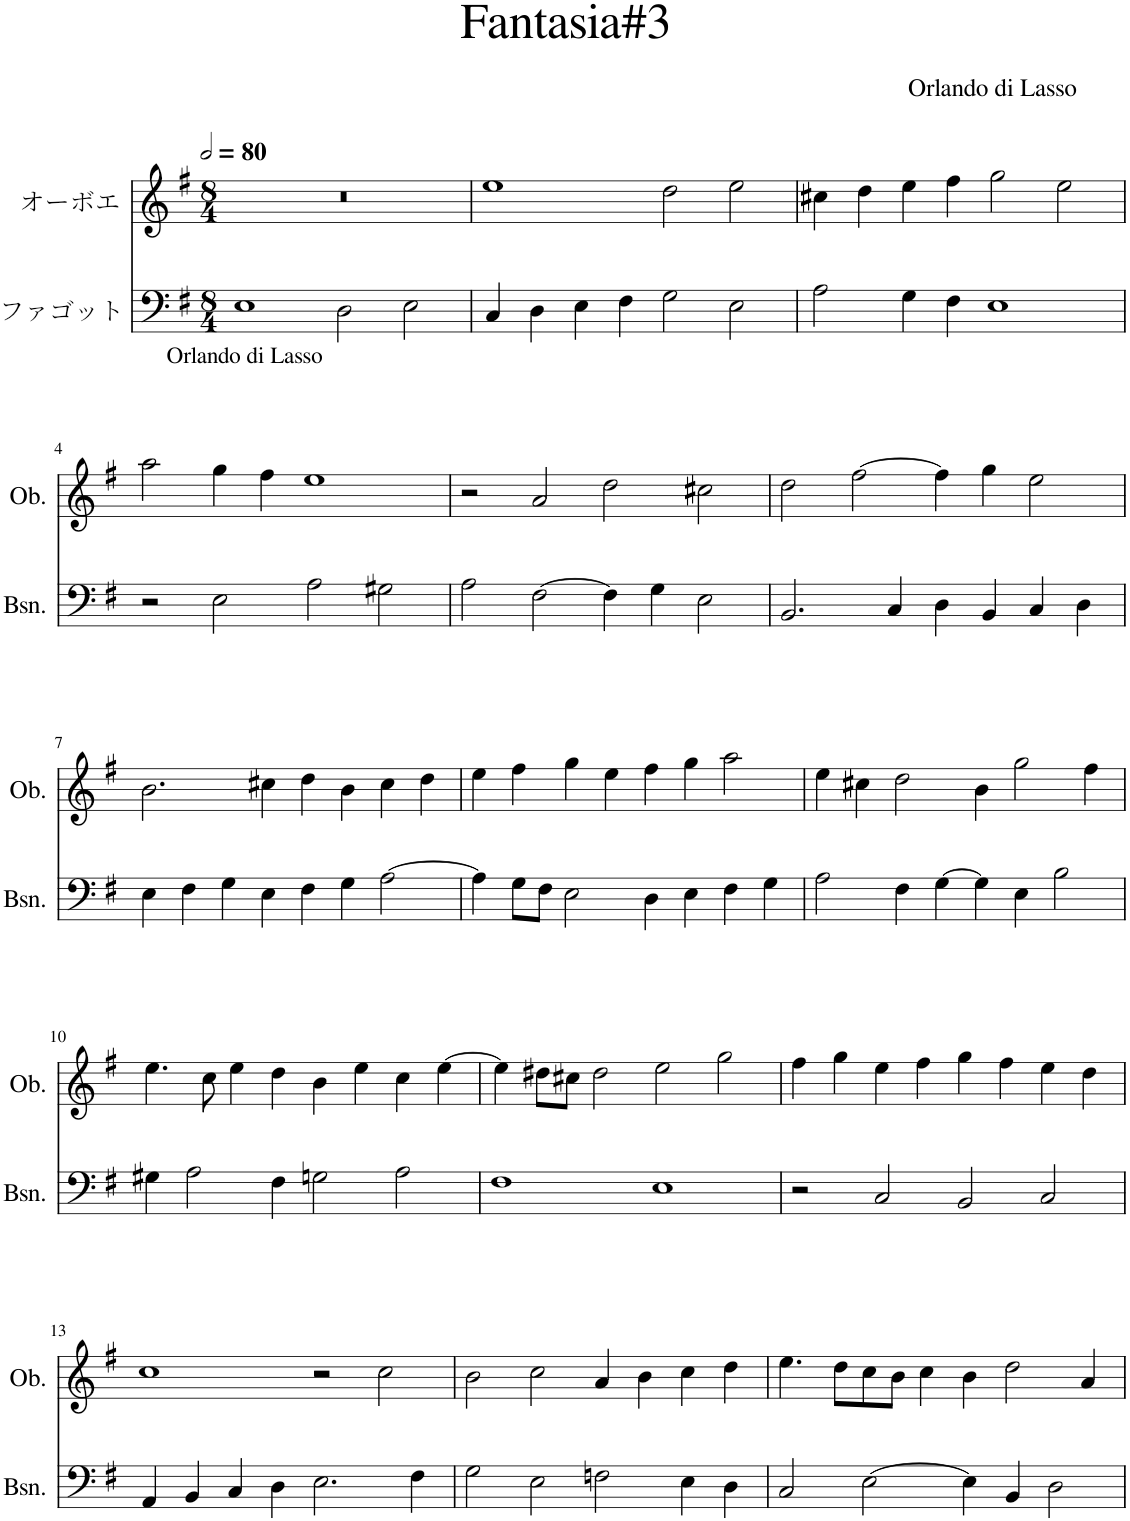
**kern	**text	**kern
*part2	*part2	*part1
*staff2	*staff2	*staff1
*I"ファゴット	*	*I"オーボエ
*clefF4	*	*clefG2
*k[f#]	*	*k[f#]
*M8/4	*	*M8/4
*MM160	*	*MM160
=1	=1	=1
!	!LO:LY:b	!
1E	Orlando di Lasso	0r
2D\	.	.
2E\	.	.
=2	=2	=2
4C/	.	1ee
4D\	.	.
4E\	.	.
4F#\	.	.
2G\	.	2dd\
2E\	.	2ee\
=3	=3	=3
2A\	.	4cc#X\
.	.	4dd\
4G\	.	4ee\
4F#\	.	4ff#\
1E	.	2gg\
.	.	2ee\
!!LO:LB:g=z
=4	=4	=4
2r	.	2aa\
2E\	.	4gg\
.	.	4ff#\
2A\	.	1ee
2G#X\	.	.
=5	=5	=5
2A\	.	2r
[2F#\	.	2a/
4F#\]	.	2dd\
4G\	.	.
2E\	.	2cc#X\
=6	=6	=6
2.BB/	.	2dd\
.	.	[2ff#\
4C/	.	.
4D\	.	4ff#\]
4BB/	.	4gg\
4C/	.	2ee\
4D\	.	.
!!LO:LB:g=z
=7	=7	=7
4E\	.	2.b\
4F#\	.	.
4G\	.	.
4E\	.	4cc#X\
4F#\	.	4dd\
4G\	.	4b\
[2A\	.	4cc#\
.	.	4dd\
=8	=8	=8
4A\]	.	4ee\
8G\L	.	4ff#\
8F#\J	.	.
2E\	.	4gg\
.	.	4ee\
4D\	.	4ff#\
4E\	.	4gg\
4F#\	.	2aa\
4G\	.	.
=9	=9	=9
2A\	.	4ee\
.	.	4cc#X\
4F#\	.	2dd\
[4G\	.	.
4G\]	.	4b\
4E\	.	2gg\
2B\	.	.
.	.	4ff#\
!!LO:LB:g=z
=10	=10	=10
4G#X\	.	4.ee\
2A\	.	.
.	.	8cc\
.	.	4ee\
4F#\	.	4dd\
2Gn\	.	4b\
.	.	4ee\
2A\	.	4cc\
.	.	[4ee\
=11	=11	=11
1F#	.	4ee\]
.	.	8dd#X\L
.	.	8cc#X\J
.	.	2dd#\
1E	.	2ee\
.	.	2gg\
=12	=12	=12
2r	.	4ff#\
.	.	4gg\
2C/	.	4ee\
.	.	4ff#\
2BB/	.	4gg\
.	.	4ff#\
2C/	.	4ee\
.	.	4dd\
!!LO:LB:g=z
=13	=13	=13
4AA/	.	1cc
4BB/	.	.
4C/	.	.
4D\	.	.
2.E\	.	2r
.	.	2cc\
4F#\	.	.
=14	=14	=14
2G\	.	2b\
2E\	.	2cc\
2Fn\	.	4a/
.	.	4b\
4E\	.	4cc\
4D\	.	4dd\
=15	=15	=15
2C/	.	4.ee\
.	.	8dd\L
[2E\	.	8cc\
.	.	8b\J
.	.	4cc\
4E\]	.	4b\
4BB/	.	2dd\
2D\	.	.
.	.	4a/
=	=	=
*-	*-	*-
